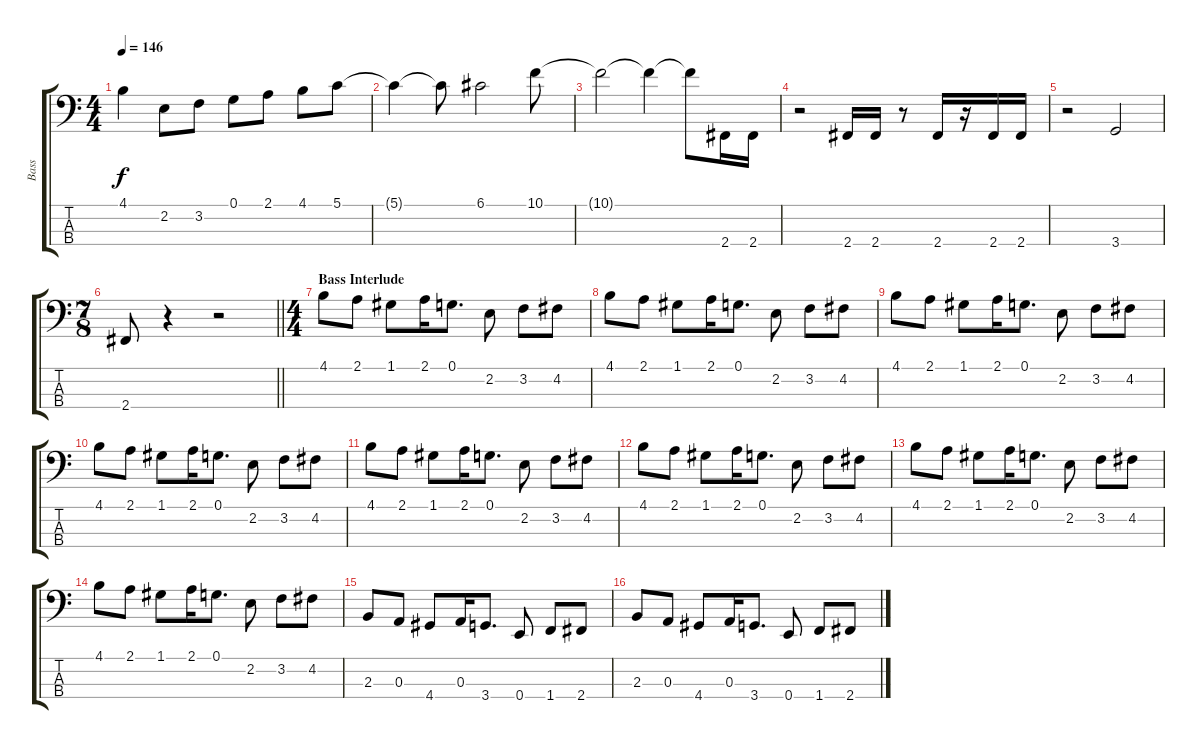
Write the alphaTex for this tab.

\track ("Bass" "Bass") {instrument electricbasspick}
\staff {score tabs}
\tuning (G2 D2 A1 E1) {hide}
\ts (4 4)
\tempo 146
\clef f4
\ks c
4.1{t}.4{dy f} 2.2.8 3.2.8 0.1.8 2.1.8 4.1.8 5.1.8 |
5.1{t}.4 5.1{t}.8 6.1.2 10.1.8 |
10.1{t}.2 10.1{t}.4 10.1{t}.8 2.4.16 2.4.16 |
r.2 2.4.16 2.4.16 r.8 2.4.16 r.16 2.4.16 2.4.16 |
r.2 3.4.2 |
\ts (7 8)
\barLineRight lightlight
2.4.8 r.4 r.2 |
\ts (4 4)
\section ("" "Bass Interlude")
4.1.8{instrument acousticbass} 2.1.8 1.1.8 2.1.16 0.1.8{d} 2.2.8 3.2.8 4.2.8 |
4.1.8{instrument acousticbass} 2.1.8 1.1.8 2.1.16 0.1.8{d} 2.2.8 3.2.8 4.2.8 |
4.1.8{instrument acousticbass} 2.1.8 1.1.8 2.1.16 0.1.8{d} 2.2.8 3.2.8 4.2.8 |
4.1.8{instrument acousticbass} 2.1.8 1.1.8 2.1.16 0.1.8{d} 2.2.8 3.2.8 4.2.8 |
4.1.8{instrument acousticbass} 2.1.8 1.1.8 2.1.16 0.1.8{d} 2.2.8 3.2.8 4.2.8 |
4.1.8{instrument acousticbass} 2.1.8 1.1.8 2.1.16 0.1.8{d} 2.2.8 3.2.8 4.2.8 |
4.1.8{instrument acousticbass} 2.1.8 1.1.8 2.1.16 0.1.8{d} 2.2.8 3.2.8 4.2.8 |
4.1.8{instrument acousticbass} 2.1.8 1.1.8 2.1.16 0.1.8{d} 2.2.8 3.2.8 4.2.8 |
2.3.8 0.3.8 4.4.8 0.3.16 3.4.8{d} 0.4.8 1.4.8 2.4.8 |
2.3.8 0.3.8 4.4.8 0.3.16 3.4.8{d} 0.4.8 1.4.8 2.4.8
